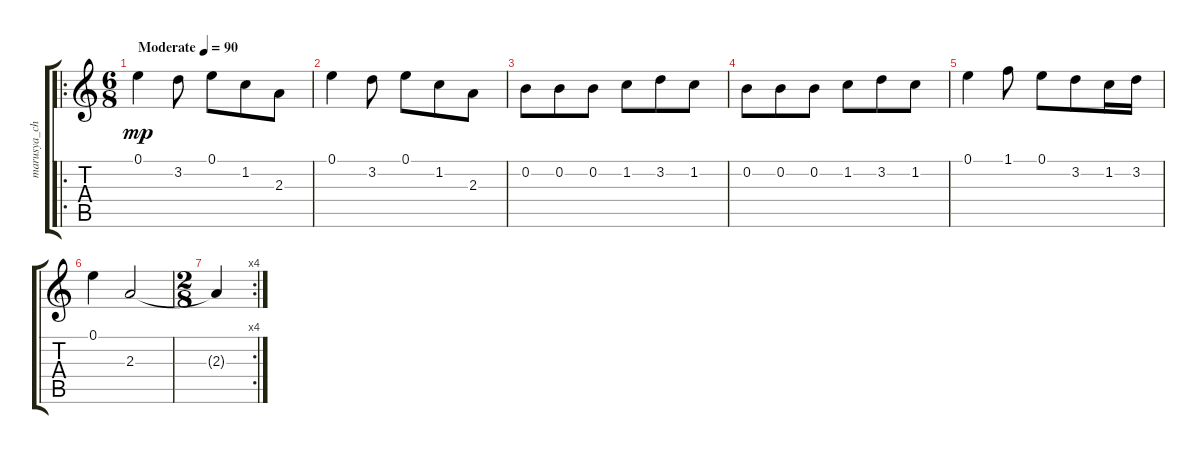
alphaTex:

\track ("marusya_churay" "marusya_ch") {instrument acousticguitarsteel}
\staff {score tabs}
\tuning (E4 B3 G3 D3 A2 E2) {hide}
\ro
\ts (6 8)
\tempo (90 "Moderate")
\clef g2
\ks c
0.1.4{dy mp instrument acousticguitarsteel} 3.2.8 0.1.8 1.2.8 2.3.8 |
0.1.4 3.2.8 0.1.8 1.2.8 2.3.8 |
0.2.8 0.2.8 0.2.8 1.2.8 3.2.8 1.2.8 |
0.2.8 0.2.8 0.2.8 1.2.8 3.2.8 1.2.8 |
0.1.4 1.1.8 0.1.8 3.2.8 1.2.16 3.2.16 |
0.1.4 2.3.2 |
\rc 4
\ts (2 8)
2.3{t}.4
